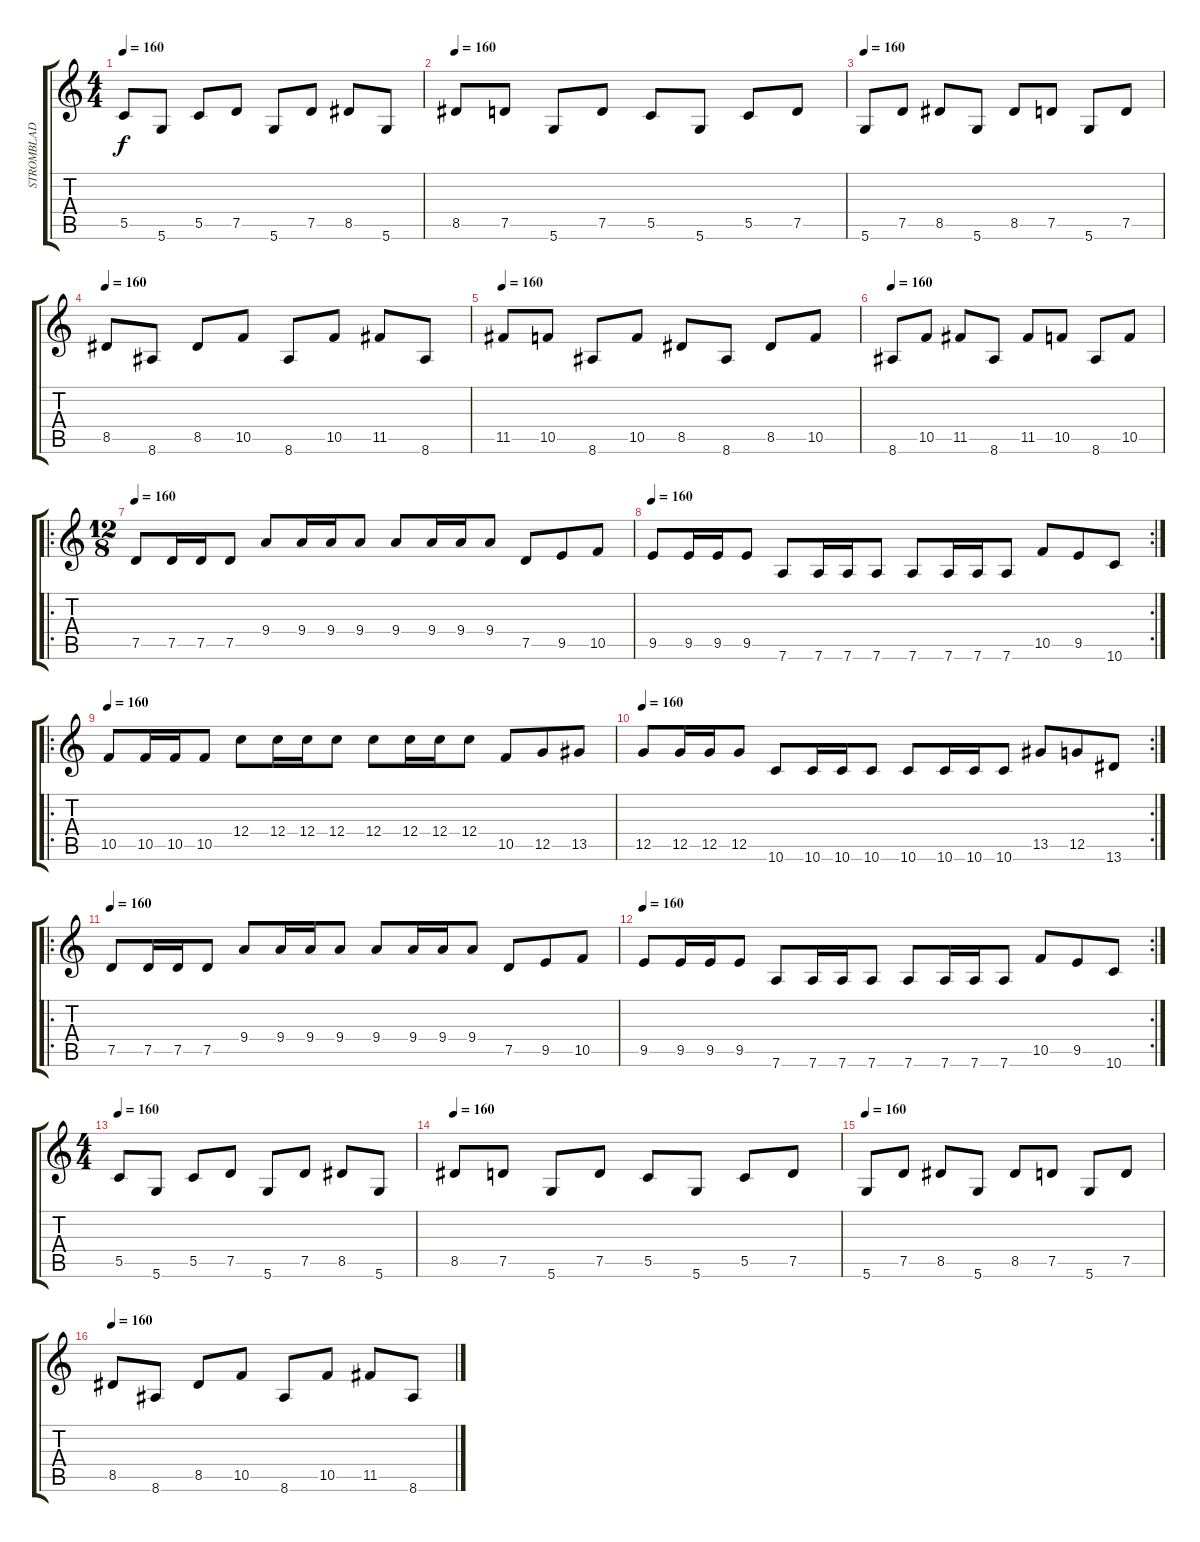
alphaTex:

\track ("STROMBLAD DISTORTION" "STROMBLAD ") {instrument distortionguitar}
\staff {score tabs}
\tuning (D4 A3 F3 C3 G2 D2) {hide}
\ts (4 4)
\tempo 160
\clef g2
\ks c
5.5.8{dy f} 5.6.8 5.5.8 7.5.8 5.6.8 7.5.8 8.5.8 5.6.8 |
\tempo 160
8.5.8 7.5.8 5.6.8 7.5.8 5.5.8 5.6.8 5.5.8 7.5.8 |
\tempo 160
5.6.8 7.5.8 8.5.8 5.6.8 8.5.8 7.5.8 5.6.8 7.5.8 |
\tempo 160
8.5.8 8.6.8 8.5.8 10.5.8 8.6.8 10.5.8 11.5.8 8.6.8 |
\tempo 160
11.5.8 10.5.8 8.6.8 10.5.8 8.5.8 8.6.8 8.5.8 10.5.8 |
\tempo 160
8.6.8 10.5.8 11.5.8 8.6.8 11.5.8 10.5.8 8.6.8 10.5.8 |
\ro
\ts (12 8)
\tempo 160
7.5.8 7.5.16 7.5.16 7.5.8 9.4.8 9.4.16 9.4.16 9.4.8 9.4.8 9.4.16 9.4.16 9.4.8 7.5.8 9.5.8 10.5.8 |
\rc 2
\tempo 160
9.5.8 9.5.16 9.5.16 9.5.8 7.6.8 7.6.16 7.6.16 7.6.8 7.6.8 7.6.16 7.6.16 7.6.8 10.5.8 9.5.8 10.6.8 |
\ro
\tempo 160
10.5.8 10.5.16 10.5.16 10.5.8 12.4.8 12.4.16 12.4.16 12.4.8 12.4.8 12.4.16 12.4.16 12.4.8 10.5.8 12.5.8 13.5.8 |
\rc 2
\tempo 160
12.5.8 12.5.16 12.5.16 12.5.8 10.6.8 10.6.16 10.6.16 10.6.8 10.6.8 10.6.16 10.6.16 10.6.8 13.5.8 12.5.8 13.6.8 |
\ro
\tempo 160
7.5.8 7.5.16 7.5.16 7.5.8 9.4.8 9.4.16 9.4.16 9.4.8 9.4.8 9.4.16 9.4.16 9.4.8 7.5.8 9.5.8 10.5.8 |
\rc 2
\tempo 160
9.5.8 9.5.16 9.5.16 9.5.8 7.6.8 7.6.16 7.6.16 7.6.8 7.6.8 7.6.16 7.6.16 7.6.8 10.5.8 9.5.8 10.6.8 |
\ts (4 4)
\tempo 160
5.5.8 5.6.8 5.5.8 7.5.8 5.6.8 7.5.8 8.5.8 5.6.8 |
\tempo 160
8.5.8 7.5.8 5.6.8 7.5.8 5.5.8 5.6.8 5.5.8 7.5.8 |
\tempo 160
5.6.8 7.5.8 8.5.8 5.6.8 8.5.8 7.5.8 5.6.8 7.5.8 |
\tempo 160
8.5.8 8.6.8 8.5.8 10.5.8 8.6.8 10.5.8 11.5.8 8.6.8
